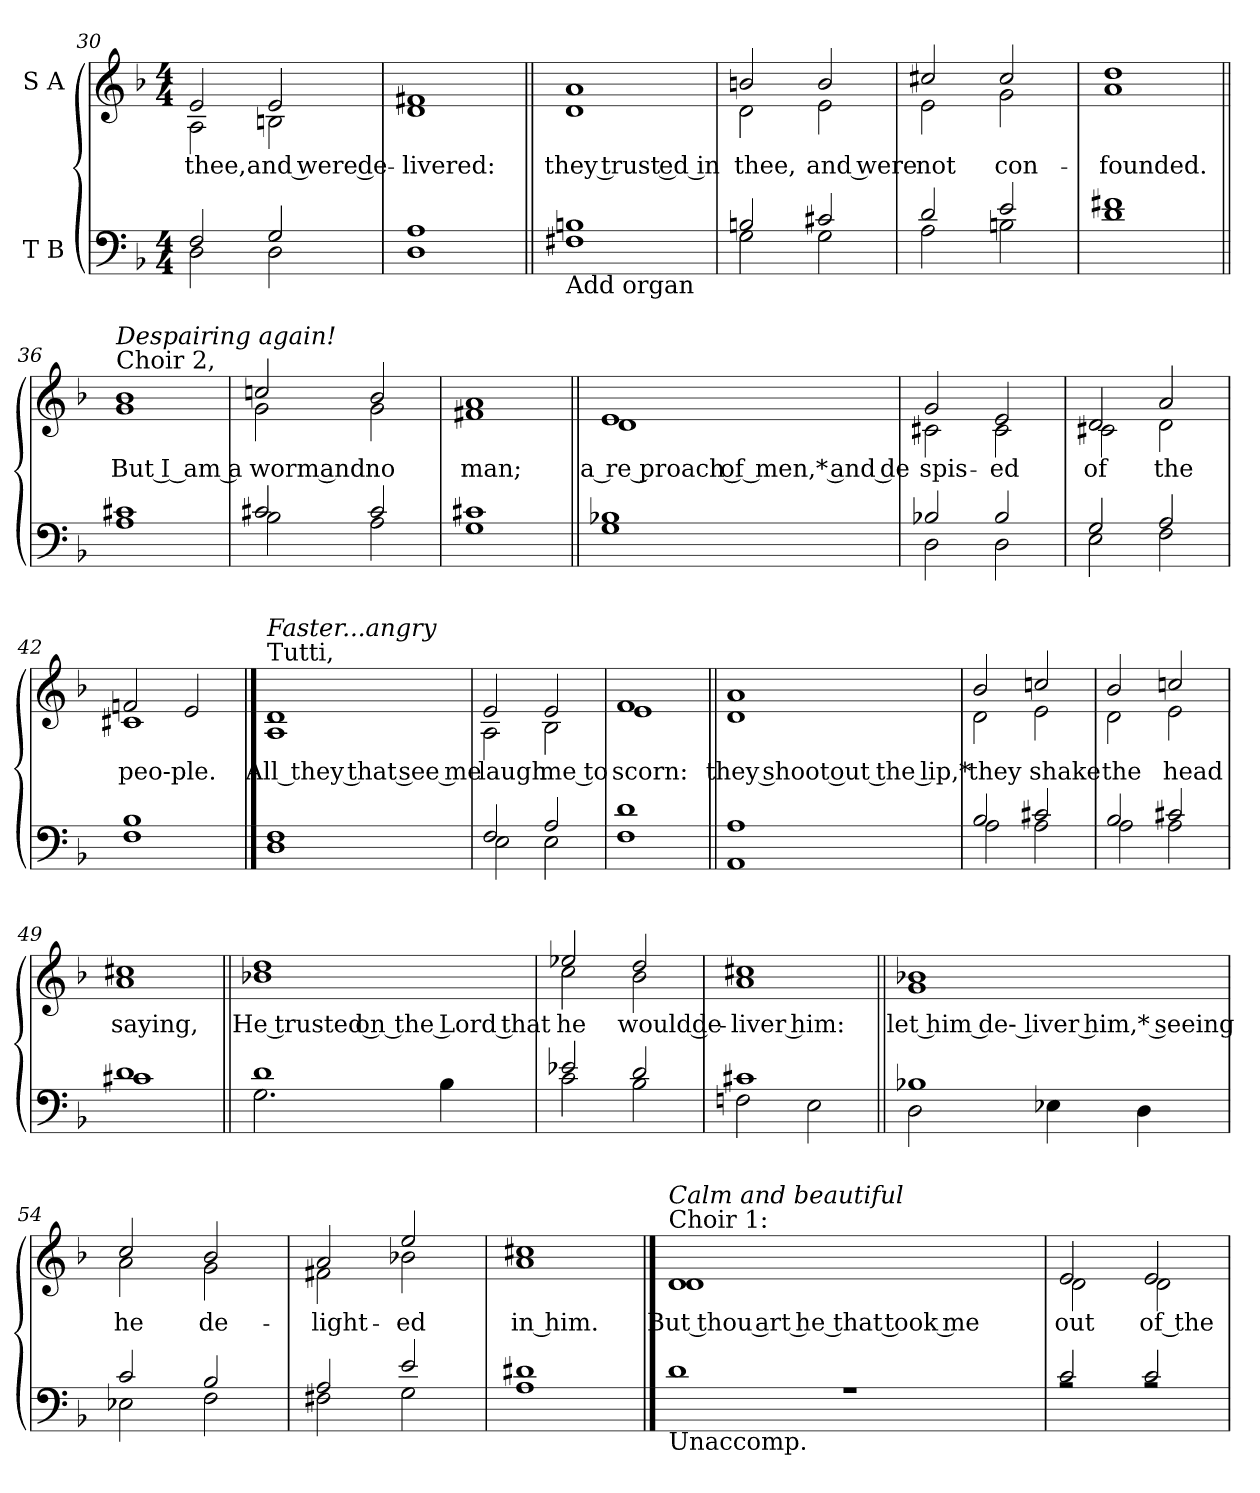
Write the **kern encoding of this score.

**kern	**kern	**text
*part2	*part1	*part1
*staff2	*staff1	*staff1
*I"T B	*I"S A	*
*clefF4	*clefG2	*
*k[b-]	*k[b-]	*
*M4/4	*M4/4	*
=30	=30	=30
*^	*^	*
!	!	!	!	!LO:LY:b
2F/	2D\	2e/	2A\	thee,
!	!	!	!	!LO:LY:b
2G/	2D\	2e/	2Bn\	and were de-
=31	=31	=31	=31	=31
!	!	!	!	!LO:LY:b
1A	1D	1f#X	1d	-livered:
=32||	=32||	=32||	=32||	=32||
!LO:TX:b:t=Add organ	!	!	!	!
!	!	!	!	!LO:LY:b
1Bn	1F#X	1a	1d	they trust ed in
!!LO:LB:g=z	!!
=33	=33	=33	=33	=33
!	!	!	!	!LO:LY:b
2Bn/	2G\	2bn/	2d\	thee,
!	!	!	!	!LO:LY:b
2c#X/	2G\	2b/	2e\	and were
=34	=34	=34	=34	=34
!	!	!	!	!LO:LY:b
2d/	2A\	2cc#X/	2e\	not
!	!	!	!	!LO:LY:b
2e/	2Bn\	2cc#/	2g\	con-
=35	=35	=35	=35	=35
!	!	!	!	!LO:LY:b
1f#X	1d	1dd	1a	-founded.
=36||	=36||	=36||	=36||	=36||
!	!	!LO:TX:a:t=Choir 2,	!	!
!	!	!LO:TX:a:i:t=Despairing again!	!	!
!	!	!	!	!LO:LY:b
1c#X	1A	1b-i	1g	But I am a
=37	=37	=37	=37	=37
!	!	!	!	!LO:LY:b
2c#X/	2B-i\	2ccn/	2g\	worm and
!	!	!	!	!LO:LY:b
2c#/	2A\	2b-/	2g\	no
=38	=38	=38	=38	=38
!	!	!	!	!LO:LY:b
1c#X	1G	1a	1f#X	man;
!!LO:LB:g=z	!!
=39||	=39||	=39||	=39||	=39||
!	!	!	!	!LO:LY:b
1B-X	1G	1e	1d	a re proach of men,* and de
=40	=40	=40	=40	=40
!	!	!	!	!LO:LY:b
2B-X/	2D\	2g/	2c#X\	-spis-
!	!	!	!	!LO:LY:b
2B-/	2D\	2e/	2c#\	-ed
=41	=41	=41	=41	=41
!	!	!	!	!LO:LY:b
2G/	2E\	2d/	2c#X\	of
!	!	!	!	!LO:LY:b
2A/	2F\	2a/	2d\	the
=42	=42	=42	=42	=42
!	!	!	!	!LO:LY:b
1B-i	1F	2fni/	1c#X	peo-ple.
.	.	2e/	.	.
==43	==43	==43	==43	==43
!	!	!LO:TX:a:t=Tutti,	!	!
!	!	!LO:TX:a:i:t=Faster...angry	!	!
!	!	!	!	!LO:LY:b
1F	1D	1d	1A	All they that see me
=44	=44	=44	=44	=44
!	!	!	!	!LO:LY:b
2F/	2E\	2e/	2A\	laugh
!	!	!	!	!LO:LY:b
2A/	2E\	2e/	2B-\	me to
!!LO:LB:g=z	!!
=45	=45	=45	=45	=45
!	!	!	!	!LO:LY:b
1d	1F	1f	1e	scorn:
=46||	=46||	=46||	=46||	=46||
!	!	!	!	!LO:LY:b
1A	1AA	1a	1d	they shoot out the lip,*
=47	=47	=47	=47	=47
!	!	!	!	!LO:LY:b
2B-i/	2A\	2b-/	2d\	they
!	!	!	!	!LO:LY:b
2c#X/	2A\	2ccn/	2e\	shake
=48	=48	=48	=48	=48
!	!	!	!	!LO:LY:b
2B-i/	2A\	2b-/	2d\	the
!	!	!	!	!LO:LY:b
2c#X/	2A\	2ccn/	2e\	head
=49	=49	=49	=49	=49
!	!	!	!	!LO:LY:b
1d	1c#X	1cc#X	1a	saying,
=50||	=50||	=50||	=50||	=50||
!	!	!	!	!LO:LY:b
1d	2.G\	1dd	1b-X	He trusted on the Lord that
.	4B-\	.	.	.
!!LO:LB:g=z	!!
=51	=51	=51	=51	=51
!	!	!	!	!LO:LY:b
2e-X/	2c\	2ee-X/	2cc\	he
!	!	!	!	!LO:LY:b
2d/	2B-\	2dd/	2b-\	would de-
=52	=52	=52	=52	=52
!	!	!	!	!LO:LY:b
1c#X	2Fn\	1cc#X	1a	-liver him:
.	2E\	.	.	.
=53||	=53||	=53||	=53||	=53||
!	!	!	!	!LO:LY:b
1B-X	2D\	1b-X	1g	let him de- liver him,* seeing
.	4E-X\	.	.	.
.	4D\	.	.	.
=54	=54	=54	=54	=54
!	!	!	!	!LO:LY:b
2c/	2E-X\	2cc/	2a\	he
!	!	!	!	!LO:LY:b
2B-/	2F\	2b-/	2g\	de-
=55	=55	=55	=55	=55
!	!	!	!	!LO:LY:b
2A/	2F#X\	2a/	2f#X\	-light-
!	!	!	!	!LO:LY:b
2e/	2G\	2ee/	2b-X\	-ed
=56	=56	=56	=56	=56
!	!	!	!	!LO:LY:b
1d#X	1A	1cc#X	1a	in him.
!!LO:PB:g=z	!!
==57	==57	==57	==57	==57
!	!	!LO:TX:a:t=Choir 1&colon;	!	!
!	!	!LO:TX:a:i:t=Calm and beautiful	!	!
!LO:TX:b:t=Unaccomp.	!	!	!	!
!	!	!	!	!LO:LY:b
1d	1rA	1d	1d	But thou art he that took me
=58	=58	=58	=58	=58
!	!	!	!	!LO:LY:b
2c/	2rA	2e/	2d\	out
!	!	!	!	!LO:LY:b
2c/	2rA	2e/	2d\	of the
*v	*v	*	*	*
*	*v	*v	*
=	=	=
*-	*-	*-
